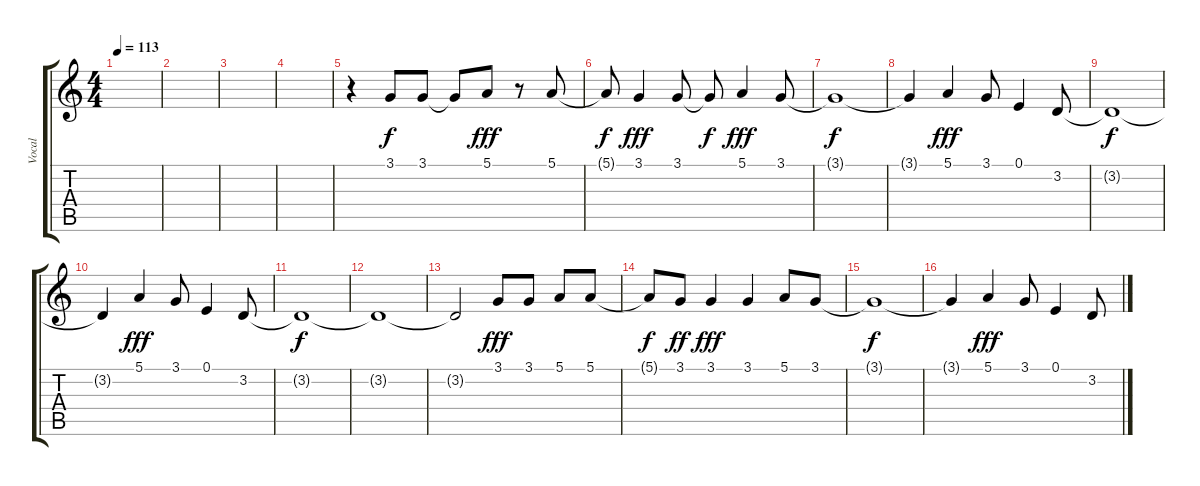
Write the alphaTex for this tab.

\track ("Vocal" "Vocal") {instrument harmonica}
\staff {score tabs}
\tuning (E4 B3 G3 D3 A2 E2) {hide}
\ts (4 4)
\tempo 113
\clef g2
\ks c
|
|
|
|
r.4 3.1.8 3.1.8 3.1{t}.8{dy f} 5.1.8{dy fff} r.8 5.1.8 |
5.1{t}.8{dy f} 3.1.4{dy fff} 3.1.8 3.1{t}.8{dy f} 5.1.4{dy fff} 3.1.8 |
3.1{t}.1{dy f} |
3.1{t}.4 5.1.4{dy fff} 3.1.8 0.1.4 3.2.8 |
3.2{t}.1{dy f} |
3.2{t}.4 5.1.4{dy fff} 3.1.8 0.1.4 3.2.8 |
3.2{t}.1{dy f} |
3.2{t}.1 |
3.2{t}.2 3.1.8{dy fff} 3.1.8 5.1.8 5.1.8 |
5.1{t}.8{dy f} 3.1.8{dy ff} 3.1.4{dy fff} 3.1.4 5.1.8 3.1.8 |
3.1{t}.1{dy f} |
3.1{t}.4 5.1.4{dy fff} 3.1.8 0.1.4 3.2.8
